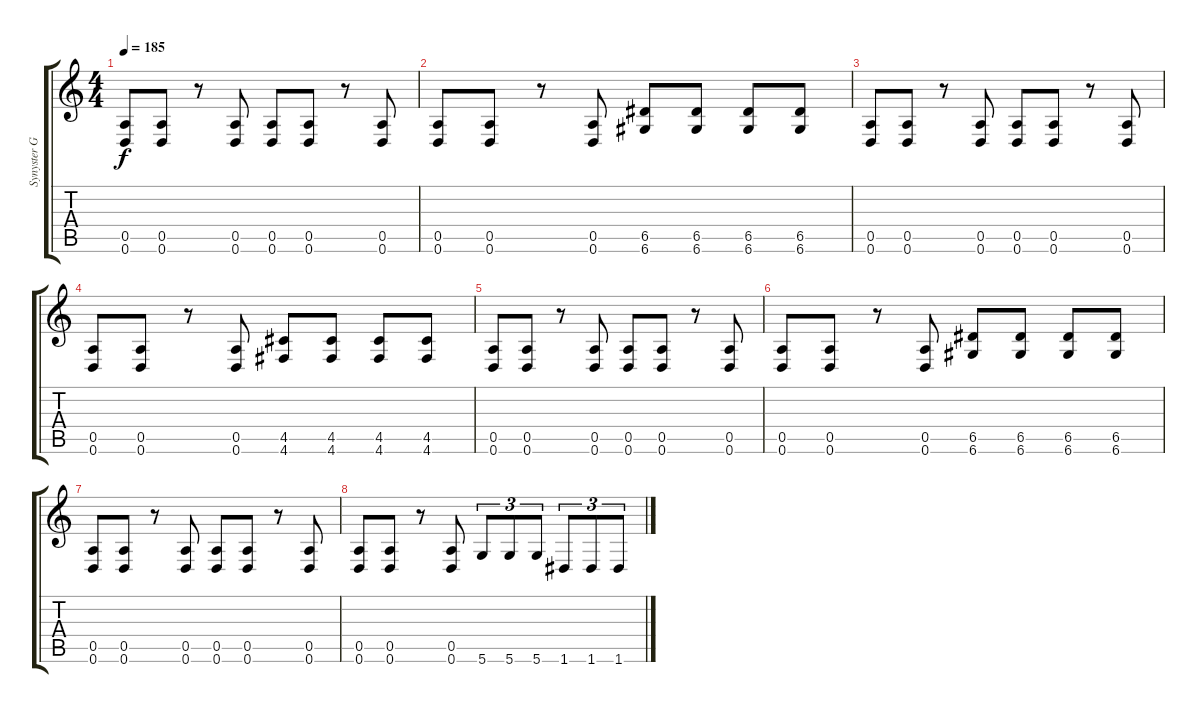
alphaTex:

\track ("Synyster Gates II" "Synyster G") {instrument distortionguitar}
\staff {score tabs}
\tuning (E4 B3 G3 D3 A2 D2) {hide}
\ts (4 4)
\tempo 185
\clef g2
\ks c
(0.5 0.6).8{dy f} (0.5 0.6).8 r.8 (0.5 0.6).8 (0.5 0.6).8 (0.5 0.6).8 r.8 (0.5 0.6).8 |
(0.5 0.6).8 (0.5 0.6).8 r.8 (0.5 0.6).8 (6.5 6.6).8 (6.5 6.6).8 (6.5 6.6).8 (6.5 6.6).8 |
(0.5 0.6).8 (0.5 0.6).8 r.8 (0.5 0.6).8 (0.5 0.6).8 (0.5 0.6).8 r.8 (0.5 0.6).8 |
(0.5 0.6).8 (0.5 0.6).8 r.8 (0.5 0.6).8 (4.5 4.6).8 (4.5 4.6).8 (4.5 4.6).8 (4.5 4.6).8 |
(0.5 0.6).8 (0.5 0.6).8 r.8 (0.5 0.6).8 (0.5 0.6).8 (0.5 0.6).8 r.8 (0.5 0.6).8 |
(0.5 0.6).8 (0.5 0.6).8 r.8 (0.5 0.6).8 (6.5 6.6).8 (6.5 6.6).8 (6.5 6.6).8 (6.5 6.6).8 |
(0.5 0.6).8 (0.5 0.6).8 r.8 (0.5 0.6).8 (0.5 0.6).8 (0.5 0.6).8 r.8 (0.5 0.6).8 |
(0.5 0.6).8 (0.5 0.6).8 r.8 (0.5 0.6).8 5.6.8{tu (3 2)} 5.6.8{tu (3 2)} 5.6.8{tu (3 2)} 1.6.8{tu (3 2)} 1.6.8{tu (3 2)} 1.6.8{tu (3 2)}
